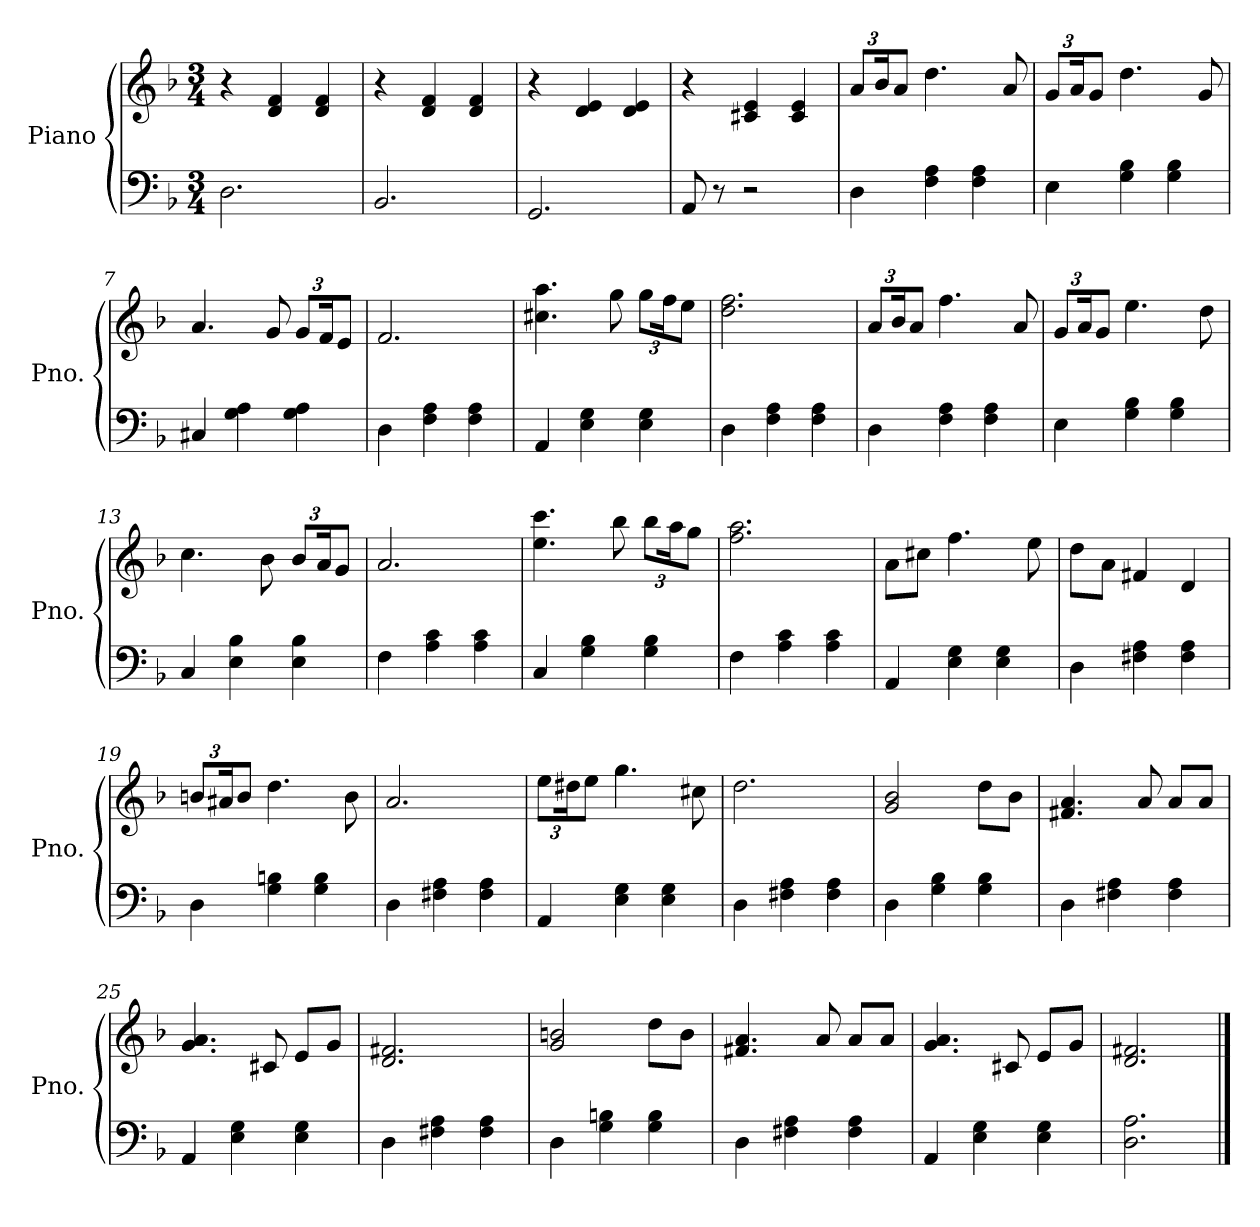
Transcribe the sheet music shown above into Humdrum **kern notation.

**kern	**kern
*part1	*part1
*staff2	*staff1
*I"Piano	*
*I'Pno.	*
*clefF4	*clefG2
*k[b-]	*k[b-]
*M3/4	*M3/4
=1	=1
2.D\	4r
.	4d/ 4f/
.	4d/ 4f/
=2	=2
2.BB-/	4r
.	4d/ 4f/
.	4d/ 4f/
=3	=3
2.GG/	4r
.	4d/ 4e/
.	4d/ 4e/
=4	=4
8AA/	4r
8r	.
2r	4c#X/ 4e/
.	4c#/ 4e/
=5	=5
*	*Xbrackettup
4D\	12a/L
.	24b-/K
.	8a/J
4F\ 4A\	4.dd\
4F\ 4A\	.
.	8a/
=6	=6
4E\	12g/L
.	24a/K
.	8g/J
4G\ 4B-\	4.dd\
4G\ 4B-\	.
.	8g/
=7	=7
4C#X/	4.a/
4G\ 4A\	.
.	8g/
4G\ 4A\	12g/L
.	24f/K
.	8e/J
!!LO:LB:g=z
=8	=8
4D\	2.f/
4F\ 4A\	.
4F\ 4A\	.
=9	=9
4AA/	4.cc#X\ 4.aa\
4E\ 4G\	.
.	8gg\
4E\ 4G\	12gg\L
.	24ff\K
.	8ee\J
=10	=10
4D\	2.dd\ 2.ff\
4F\ 4A\	.
4F\ 4A\	.
=11	=11
4D\	12a/L
.	24b-/K
.	8a/J
4F\ 4A\	4.ff\
4F\ 4A\	.
.	8a/
=12	=12
4E\	12g/L
.	24a/K
.	8g/J
4G\ 4B-\	4.ee\
4G\ 4B-\	.
.	8dd\
=13	=13
4C/	4.cc\
4E\ 4B-\	.
.	8b-\
4E\ 4B-\	12b-/L
.	24a/K
.	8g/J
=14	=14
4F\	2.a/
4A\ 4c\	.
4A\ 4c\	.
!!LO:LB:g=z
=15	=15
4C/	4.ee\ 4.ccc\
4G\ 4B-\	.
.	8bb-\
4G\ 4B-\	12bb-\L
.	24aa\K
.	8gg\J
=16	=16
4F\	2.ff\ 2.aa\
4A\ 4c\	.
4A\ 4c\	.
=17	=17
4AA/	8a\L
.	8cc#X\J
4E\ 4G\	4.ff\
4E\ 4G\	.
.	8ee\
=18	=18
4D\	8dd\L
.	8a\J
4F#X\ 4A\	4f#X/
4F#\ 4A\	4d/
=19	=19
4D\	12bn/L
.	24a#X/K
.	8b/J
4G\ 4Bn\	4.dd\
4G\ 4B\	.
.	8b\
=20	=20
4D\	2.a/
4F#X\ 4A\	.
4F#\ 4A\	.
=21	=21
4AA/	12ee\L
.	24dd#X\K
.	8ee\J
4E\ 4G\	4.gg\
4E\ 4G\	.
.	8cc#X\
!!LO:LB:g=z
=22	=22
4D\	2.dd\
4F#X\ 4A\	.
4F#\ 4A\	.
=23	=23
4D\	2g/ 2b-/
4G\ 4B-\	.
4G\ 4B-\	8dd\L
.	8b-\J
=24	=24
4D\	4.f#X/ 4.a/
4F#X\ 4A\	.
.	8a/
4F#\ 4A\	8a/L
.	8a/J
=25	=25
4AA/	4.g/ 4.a/
4E\ 4G\	.
.	8c#X/
4E\ 4G\	8e/L
.	8g/J
=26	=26
4D\	2.d/ 2.f#X/
4F#X\ 4A\	.
4F#\ 4A\	.
=27	=27
4D\	2g/ 2bn/
4G\ 4Bn\	.
4G\ 4B\	8dd\L
.	8b\J
=28	=28
4D\	4.f#X/ 4.a/
4F#X\ 4A\	.
.	8a/
4F#\ 4A\	8a/L
.	8a/J
!!LO:LB:g=z
=29	=29
4AA/	4.g/ 4.a/
4E\ 4G\	.
.	8c#X/
4E\ 4G\	8e/L
.	8g/J
=30	=30
2.D\ 2.A\	2.d/ 2.f#X/
==	==
*-	*-
